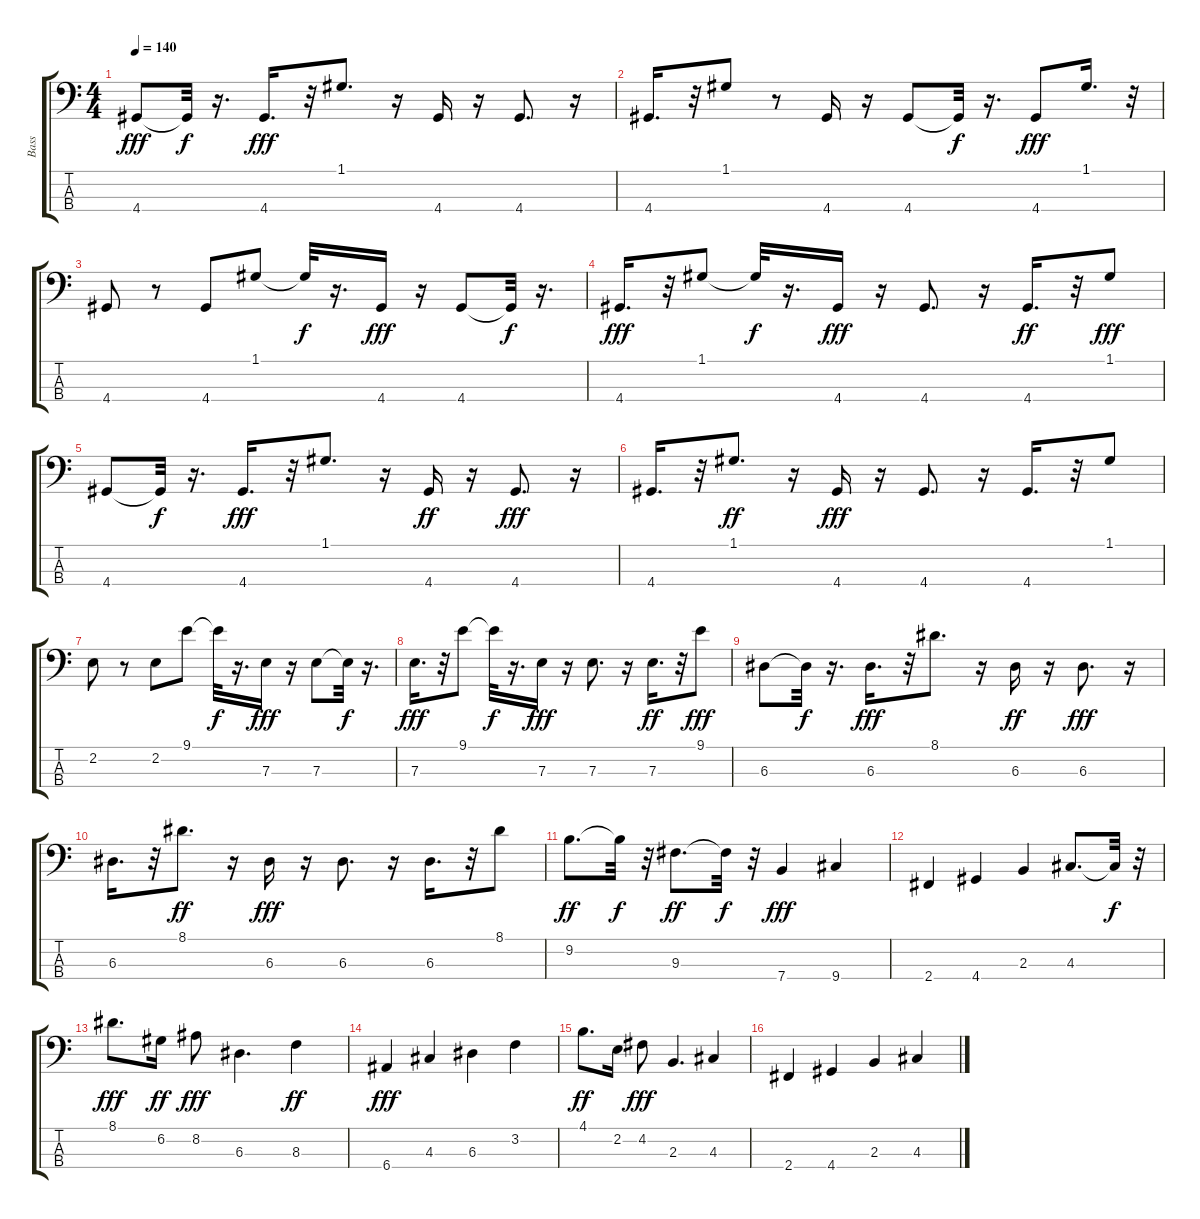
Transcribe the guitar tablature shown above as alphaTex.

\track ("Bass" "Bass") {instrument electricbassfinger}
\staff {score tabs}
\tuning (G2 D2 A1 E1) {hide}
\ts (4 4)
\tempo 140
\clef f4
\ks c
4.4.8{dy fff} 4.4{t}.32{dy f} r.16{d} 4.4.16{d dy fff} r.32 1.1.8{d} r.16 4.4.16 r.16 4.4.8{d} r.16 |
4.4.16{d} r.32 1.1.8 r.8 4.4.16 r.16 4.4.8 4.4{t}.32{dy f} r.16{d} 4.4.8{dy fff} 1.1.16{d} r.32 |
4.4.8 r.8 4.4.8 1.1.8 1.1{t}.32{dy f} r.16{d} 4.4.16{dy fff} r.16 4.4.8 4.4{t}.32{dy f} r.16{d} |
4.4.16{d dy fff} r.32 1.1.8 1.1{t}.32{dy f} r.16{d} 4.4.16{dy fff} r.16 4.4.8{d} r.16 4.4.16{d dy ff} r.32 1.1.8{dy fff} |
4.4.8 4.4{t}.32{dy f} r.16{d} 4.4.16{d dy fff} r.32 1.1.8{d} r.16 4.4.16{dy ff} r.16 4.4.8{d dy fff} r.16 |
4.4.16{d} r.32 1.1.8{d dy ff} r.16 4.4.16{dy fff} r.16 4.4.8{d} r.16 4.4.16{d} r.32 1.1.8 |
2.2.8 r.8 2.2.8 9.1.8 9.1{t}.32{dy f} r.16{d} 7.3.16{dy fff} r.16 7.3.8 7.3{t}.32{dy f} r.16{d} |
7.3.16{d dy fff} r.32 9.1.8 9.1{t}.32{dy f} r.16{d} 7.3.16{dy fff} r.16 7.3.8{d} r.16 7.3.16{d dy ff} r.32 9.1.8{dy fff} |
6.3.8 6.3{t}.32{dy f} r.16{d} 6.3.16{d dy fff} r.32 8.1.8{d} r.16 6.3.16{dy ff} r.16 6.3.8{d dy fff} r.16 |
6.3.16{d} r.32 8.1.8{d dy ff} r.16 6.3.16{dy fff} r.16 6.3.8{d} r.16 6.3.16{d} r.32 8.1.8 |
9.2.8{d dy ff} 9.2{t}.32{dy f} r.32 9.3.8{d dy ff} 9.3{t}.32{dy f} r.32 7.4.4{dy fff} 9.4.4 |
2.4.4 4.4.4 2.3.4 4.3.8{d} 4.3{t}.32{dy f} r.32 |
8.1.8{d dy fff} 6.2.16{dy ff} 8.2.8{dy fff} 6.3.4{d} 8.3.4{dy ff} |
6.4.4{dy fff} 4.3.4 6.3.4 3.2.4 |
4.1.8{d dy ff} 2.2.16 4.2.8{dy fff} 2.3.4{d} 4.3.4 |
2.4.4 4.4.4 2.3.4 4.3.4
